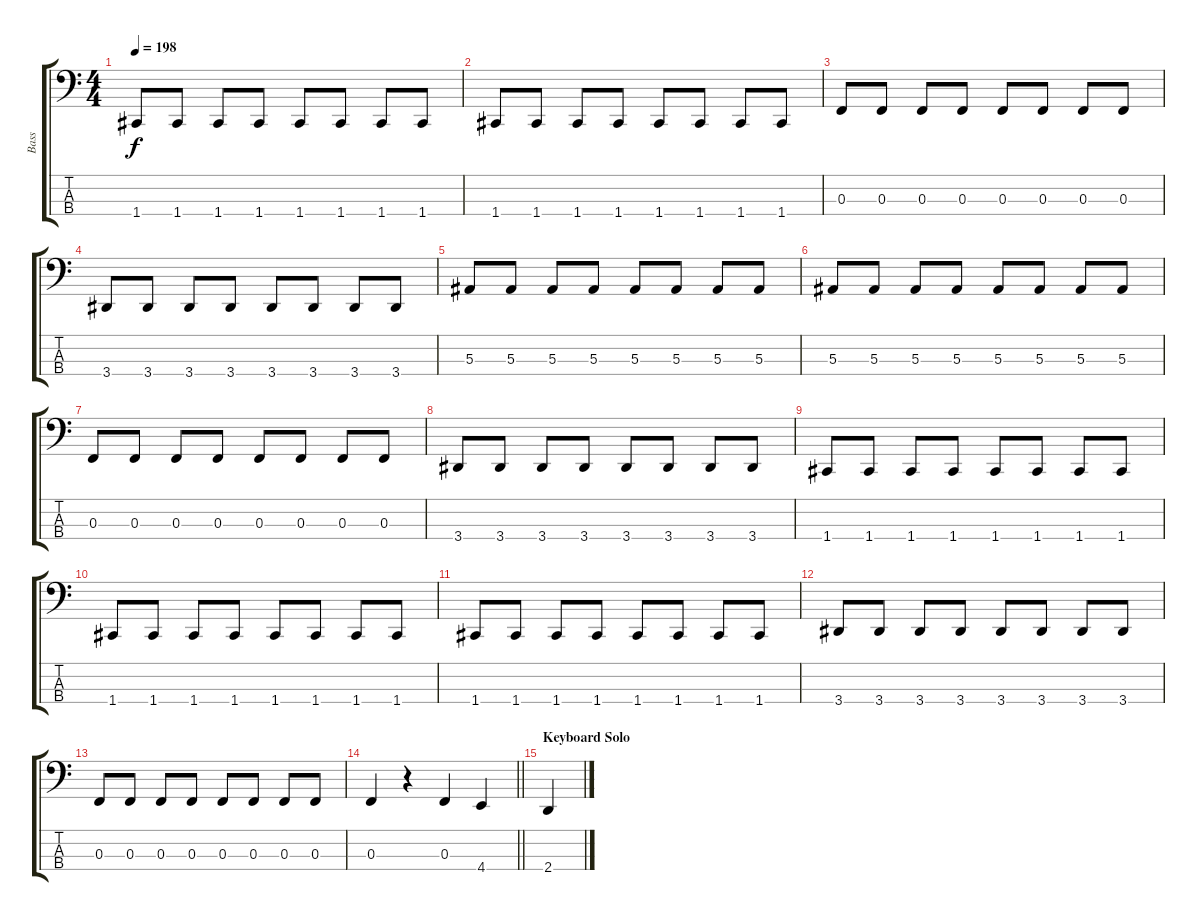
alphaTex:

\track ("Bass" "Bass") {instrument electricbasspick}
\staff {score tabs}
\tuning (Eb2 Bb1 F1 C1) {hide}
\ts (4 4)
\tempo 198
\clef f4
\ks c
1.4.8{dy f} 1.4.8 1.4.8 1.4.8 1.4.8 1.4.8 1.4.8 1.4.8 |
1.4.8 1.4.8 1.4.8 1.4.8 1.4.8 1.4.8 1.4.8 1.4.8 |
0.3.8 0.3.8 0.3.8 0.3.8 0.3.8 0.3.8 0.3.8 0.3.8 |
3.4.8 3.4.8 3.4.8 3.4.8 3.4.8 3.4.8 3.4.8 3.4.8 |
5.3.8 5.3.8 5.3.8 5.3.8 5.3.8 5.3.8 5.3.8 5.3.8 |
5.3.8 5.3.8 5.3.8 5.3.8 5.3.8 5.3.8 5.3.8 5.3.8 |
0.3.8 0.3.8 0.3.8 0.3.8 0.3.8 0.3.8 0.3.8 0.3.8 |
3.4.8 3.4.8 3.4.8 3.4.8 3.4.8 3.4.8 3.4.8 3.4.8 |
1.4.8 1.4.8 1.4.8 1.4.8 1.4.8 1.4.8 1.4.8 1.4.8 |
1.4.8 1.4.8 1.4.8 1.4.8 1.4.8 1.4.8 1.4.8 1.4.8 |
1.4.8 1.4.8 1.4.8 1.4.8 1.4.8 1.4.8 1.4.8 1.4.8 |
3.4.8 3.4.8 3.4.8 3.4.8 3.4.8 3.4.8 3.4.8 3.4.8 |
0.3.8 0.3.8 0.3.8 0.3.8 0.3.8 0.3.8 0.3.8 0.3.8 |
\barLineRight lightlight
0.3.4 r.4 0.3.4 4.4.4 |
\section ("" "Keyboard Solo")
2.4.4
